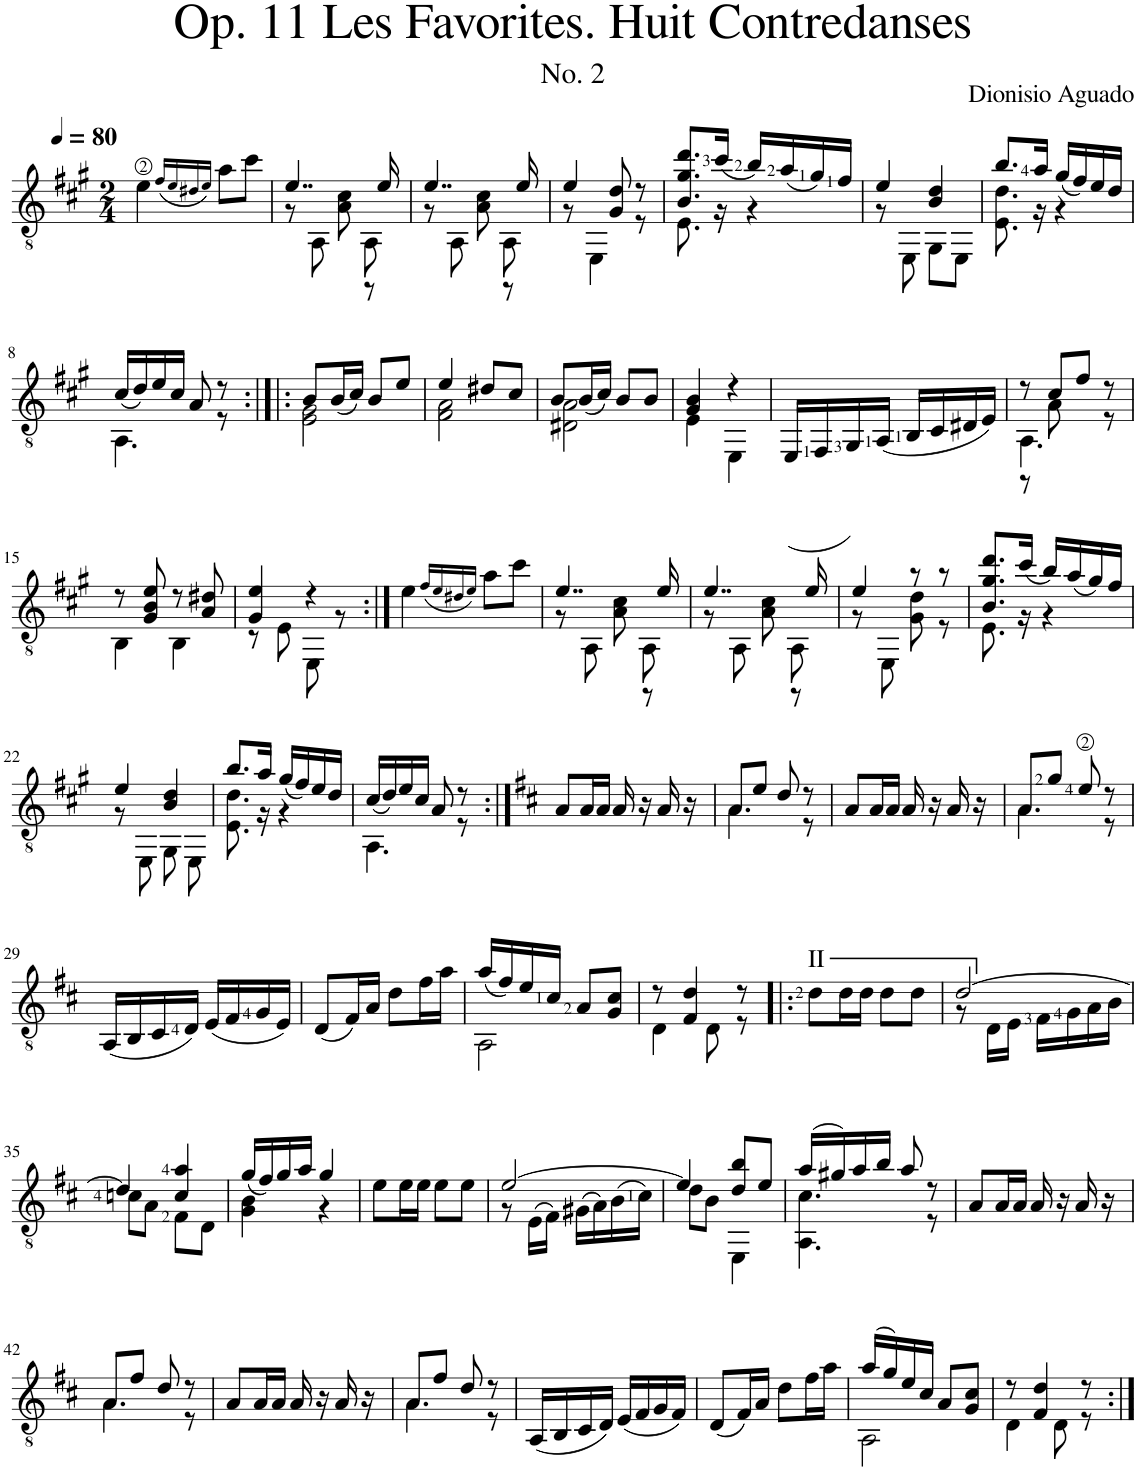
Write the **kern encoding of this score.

**kern
*part1
*staff1
*I"Classical Guitar
*I'Guit.
*clefGv2
*k[f#c#g#]
*M2/4
*MM80
=1
4e\
(16qf#/LL
16qe/
16qd#X/
16qe/JJ)
8a\L
8cc#\J
=2
*^
*	*^
4..e/	8r	4ryy
.	8AA\	.
.	8r	8A\ 8c#\
.	8AA\	8r
16e/	.	.
=3	=3	=3
4..e/	8r	4ryy
.	8AA\	.
.	8r	8A\ 8c#\
.	8AA\	8r
16e/	.	.
*	*v	*v
=4	=4
4e/	8r
.	4EE\
8G#/ 8d/	.
8r	8r
=5	=5
8.B/ 8.g#/ 8.dd/L	8.E\
(<16cc#/Jk	16r
16b/LL)	4r
(<16a/	.
16g#/)	.
16f#/JJ	.
=6	=6
4e/	8r
.	8EE\
4B/ 4d/	8GG#\L
.	8EE\J
=7	=7
8.b/L	8.E\ 8.d\
16a/Jk	16r
(<16g#/LL	4r
16f#/)	.
16e/	.
16d/JJ	.
!!LO:LB:g=z	!!
=8	=8
(<16c#/LL	4.AA\
16d/)	.
16e/	.
16c#/JJ	.
8A/	.
8r	8r
=9:|!|:	=9:|!|:
8B/L	2E\ 2G#\
(<16B/L	.
16c#/JJ)	.
8B/L	.
8e/J	.
=10	=10
4e/	2F#\ 2A\
8d#X/L	.
8c#/J	.
=11	=11
8B/L	2D#X\ 2A\
(<16B/L	.
16c#/JJ)	.
8B/L	.
8B/J	.
=12	=12
4G#/ 4B/	4E\
4r	4EE\
=13	=13
2ryy	(16EE/LL
.	16FF#/
.	16GG#/)
.	(16AA/JJ
.	16BB/LL
.	16C#/
.	16D#X/
.	16E/JJ)
=14	=14
*	*^
8r	4.AA\	8r
8c#/L	.	8A\
8f#/J	.	4ryy
8r	8r	.
*	*v	*v
!!LO:LB:g=z
=15	=15
8r	4BB\
8G#/ 8B/ 8e/	.
8r	4BB\
8A/ 8d#X/	.
=16	=16
4G#/ 4e/	8r
.	8E\
4r	8EE\
.	8r
*v	*v
=17:|!
4e\
(16qf#/LL
16qe/
16qd#X/
16qe/JJ)
8a\L
8cc#\J
=18
*^
*	*^
4..e/	8r	4ryy
.	8AA\	.
.	8r	8A\ 8c#\
.	8AA\	8r
16e/	.	.
=19	=19	=19
4..e/	8r	4ryy
.	8AA\	.
.	8r	8A\ 8c#\
.	8AA\	8r
16e/	.	.
*	*v	*v
=20	=20
4e/	8r
.	8EE\
8r	8G#\ 8d\
8r	8r
=21	=21
8.B/ 8.g#/ 8.dd/L	8.E\
(<16cc#/Jk	16r
16b/LL)	4r
(<16a/	.
16g#/)	.
16f#/JJ	.
!!LO:LB:g=z	!!
=22	=22
4e/	8r
.	8EE\
4B/ 4d/	8GG#\
.	8EE\
=23	=23
8.b/L	8.E\ 8.d\
16a/Jk	16r
(<16g#/LL	4r
16f#/)	.
16e/	.
16d/JJ	.
=24	=24
(<16c#/LL	4.AA\
16d/)	.
16e/	.
16c#/JJ	.
8A/	.
8r	8r
*v	*v
=25:|!
*k[f#c#]
8A/L
16A/L
16A/JJ
16A/
16r
16A/
16r
=26
*^
8A/L	4.A\
8e/J	.
8d/	.
8r	8r
*v	*v
=27
8A/L
16A/L
16A/JJ
16A/
16r
16A/
16r
=28
*^
8A/L	4.A\
8g/J	.
8e/	.
8r	8r
*v	*v
!!LO:LB:g=z
=29
(16AA/LL
16BB/
16C#/
16D/JJ)
(16E/LL
16F#/
16G/
16E/JJ)
=30
(8D/L
16F#/L)
16A/JJ
8d\L
16f#\L
16a\JJ
=31
*^
(<16a/LL	2AA\
16f#/)	.
16e/	.
16c#/JJ	.
8A/L	.
8G/ 8c#/J	.
=32	=32
8r	4D\
4F#/ 4d/	.
.	8D\
8r	8r
=33!|:	=33!|:
!LO:TX:a:t=II	!
*v	*v
8d\L
16d\L
16d\JJ
8d\L
8d\J
=34
*^
[2d/	8r
.	16D\LL
.	16E\JJ
.	16F#\LL
.	16G\
.	16A\
.	16B\JJ
!!LO:LB:g=z	!!
=35	=35
4d/]	8cn\L
.	8A\J
4c/ 4a/	8F#\L
.	8D\J
=36	=36
(<16g/LL	4G\ 4B\
16f#/)	.
16g/	.
16a/JJ	.
4g/	4r
*v	*v
=37
8e\L
16e\L
16e\JJ
8e\L
8e\J
=38
*^
[2e/	8r
.	(>16E\LL
.	16F#\JJ)
.	(>16G#X\LL
.	16A\)
.	(>16B\
.	16c#\JJ)
=39	=39
4e/]	8d\L
.	8B\J
8d/ 8b/L	4EE\
8e/J	.
=40	=40
(16a/LL	4.AA\ 4.c#\
16g#X/)	.
16a/	.
16b/JJ	.
8a/	.
8r	8r
*v	*v
=41
8A/L
16A/L
16A/JJ
16A/
16r
16A/
16r
!!LO:LB:g=z
=42
*^
8A/L	4.A\
8f#/J	.
8d/	.
8r	8r
*v	*v
=43
8A/L
16A/L
16A/JJ
16A/
16r
16A/
16r
=44
*^
8A/L	4.A\
8f#/J	.
8d/	.
8r	8r
*v	*v
=45
(16AA/LL
16BB/
16C#/
16D/JJ)
(16E/LL
16F#/
16G/
16F#/JJ)
=46
(8D/L
16F#/L)
16A/JJ
8d\L
16f#\L
16a\JJ
=47
*^
(16a/LL	2AA\
16g/)	.
16e/	.
16c#/JJ	.
8A/L	.
8G/ 8c#/J	.
=48	=48
8r	4D\
4F#/ 4d/	.
.	8D\
8r	8r
*v	*v
=:|!
*-
